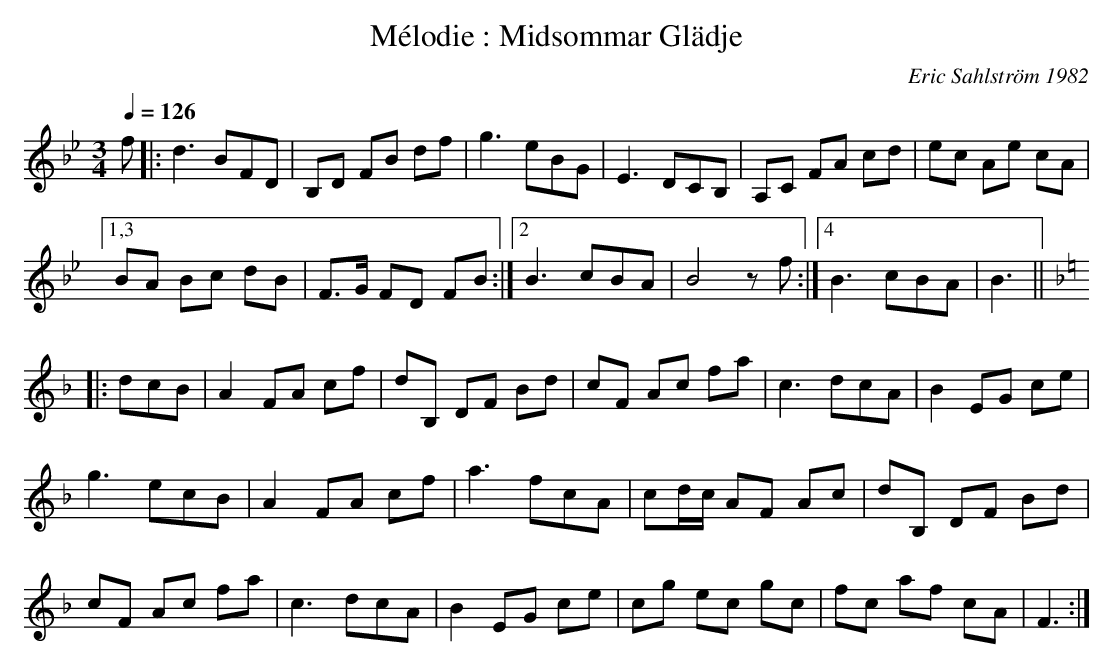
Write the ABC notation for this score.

X:1
T:Mélodie : Midsommar Gl\"adje
C:Eric Sahlstr\"om 1982
M:3/4
L:1/8
Q:1/4=126
K:Bb
f |: d3 BFD | B,D FB df | g3 eBG | E3 DCB, | A,C FA cd | ec Ae cA |1,3
BA Bc dB | F>G FD FB :|2 B3 cBA | B4 zf :|4 B3 cBA | B3 ||
K:F
|: dcB | A2 FA cf | dB, DF Bd | cF Ac fa | c3 dcA | B2 EG ce |
g3 ecB | A2 FA cf | a3 fcA | cd/c/ AF Ac | dB, DF Bd |
cF Ac fa | c3 dcA | B2 EG ce | cg ec gc | fc af cA | F3 :|
